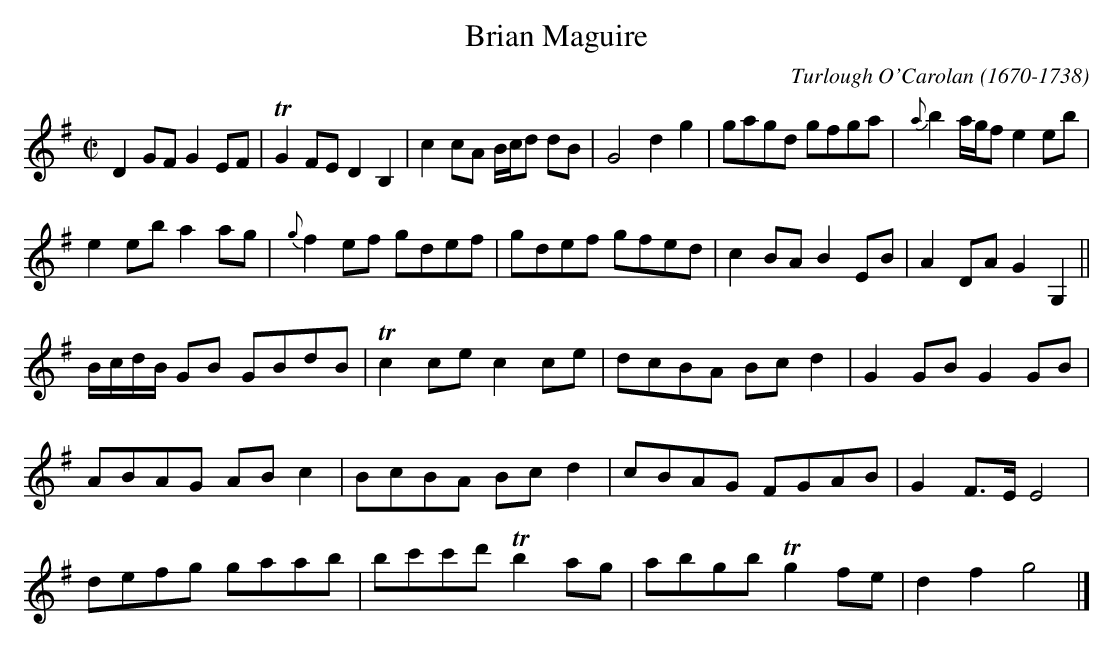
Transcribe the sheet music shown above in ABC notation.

X:1occ
T:Brian Maguire
C:Turlough O'Carolan (1670-1738)
M:C|
L:1/8
K:G
C:ALLEGRO
D2GF G2EF| TG2FE D2B,2|c2cA B/2c/2d dB|G4d2g2|gagd gfga|{a}b2a/2g/2f e2eb|
e2eb a2ag|{g}f2ef gdef|gdef gfed|c2BA B2EB|A2DA G2G,2||
B/2c/2d/2B/2 GB GBdB| Tc2ce c2ce|dcBA Bc d2|G2GB G2GB|
ABAG AB c2|BcBA Bc d2|cBAG FGAB|G2F3/2E/2 E4|
defg gaab|bc'c'd' Tb2ag|abgb Tg2fe|d2f2g4|]
